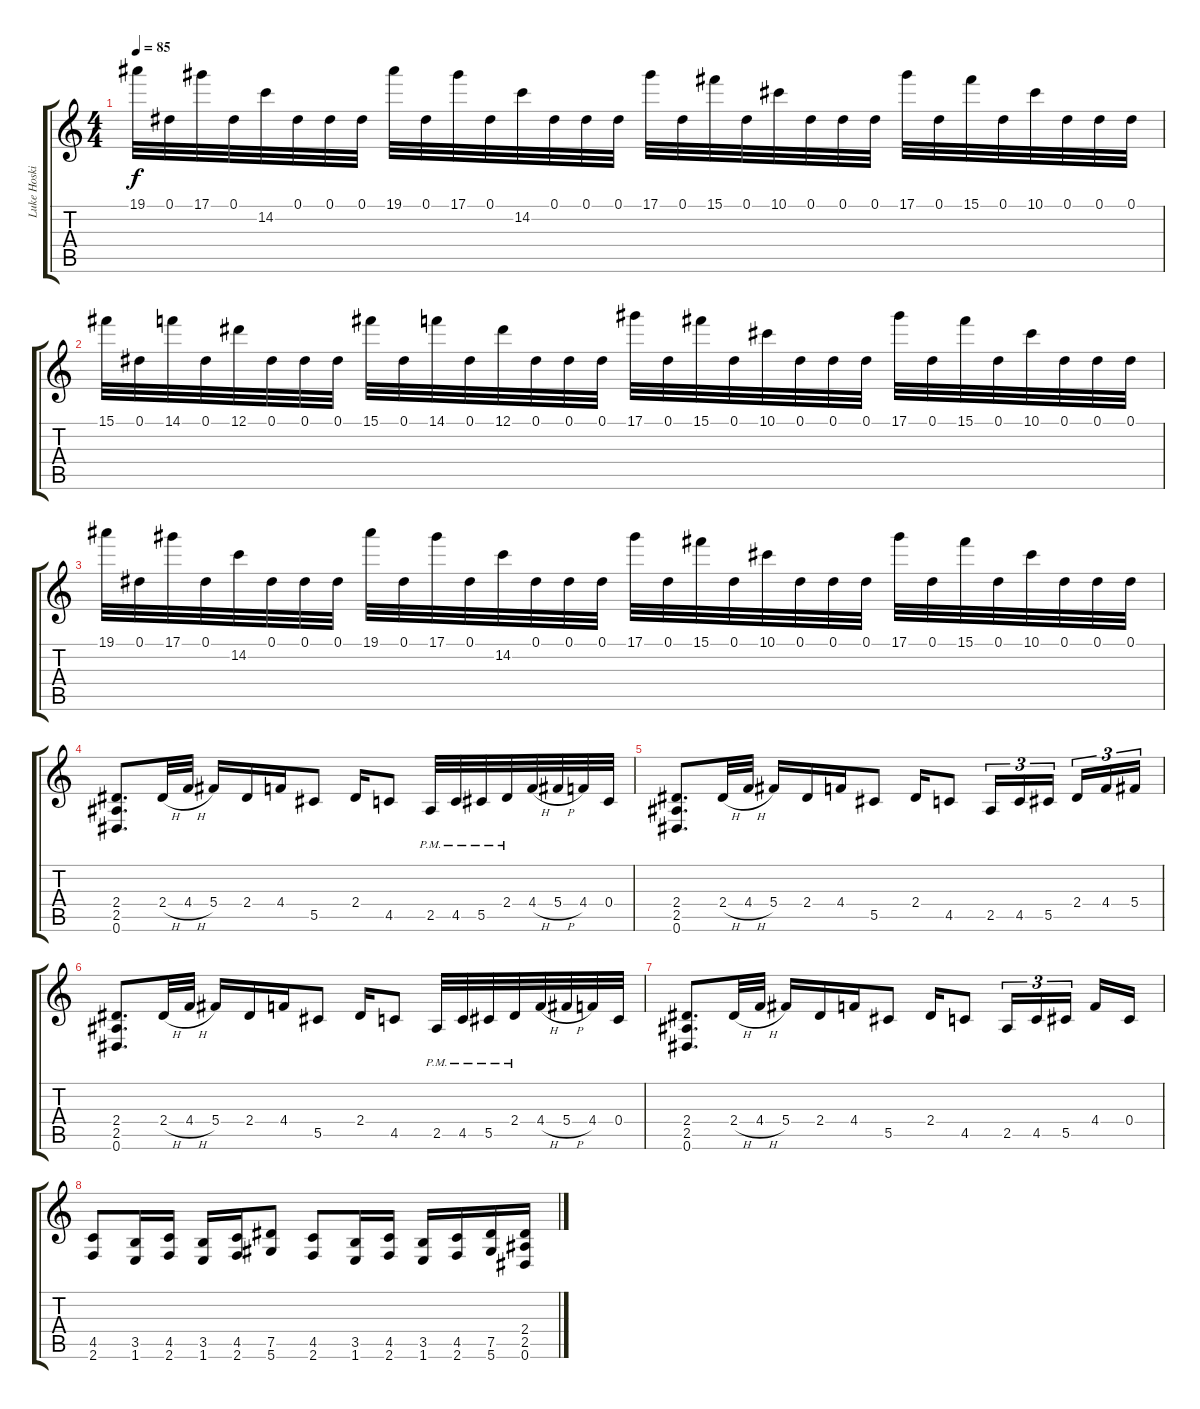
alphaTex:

\track ("Luke Hoskin" "Luke Hoski") {instrument distortionguitar}
\staff {score tabs}
\tuning (Eb4 Bb3 Gb3 Db3 Ab2 Eb2) {hide}
\ts (4 4)
\tempo 85
\clef g2
\ks c
19.1.32{dy f} 0.1.32 17.1.32 0.1.32 14.2.32 0.1.32 0.1.32 0.1.32 19.1.32 0.1.32 17.1.32 0.1.32 14.2.32 0.1.32 0.1.32 0.1.32 17.1.32 0.1.32 15.1.32 0.1.32 10.1.32 0.1.32 0.1.32 0.1.32 17.1.32 0.1.32 15.1.32 0.1.32 10.1.32 0.1.32 0.1.32 0.1.32 |
15.1.32 0.1.32 14.1.32 0.1.32 12.1.32 0.1.32 0.1.32 0.1.32 15.1.32 0.1.32 14.1.32 0.1.32 12.1.32 0.1.32 0.1.32 0.1.32 17.1.32 0.1.32 15.1.32 0.1.32 10.1.32 0.1.32 0.1.32 0.1.32 17.1.32 0.1.32 15.1.32 0.1.32 10.1.32 0.1.32 0.1.32 0.1.32 |
19.1.32 0.1.32 17.1.32 0.1.32 14.2.32 0.1.32 0.1.32 0.1.32 19.1.32 0.1.32 17.1.32 0.1.32 14.2.32 0.1.32 0.1.32 0.1.32 17.1.32 0.1.32 15.1.32 0.1.32 10.1.32 0.1.32 0.1.32 0.1.32 17.1.32 0.1.32 15.1.32 0.1.32 10.1.32 0.1.32 0.1.32 0.1.32 |
(2.4 2.5 0.6).8{d} 2.4{h}.32 4.4{h}.32 5.4.16 2.4.16 4.4.16 5.5.8 2.4.16 4.5.8 2.5{pm}.32 4.5{pm}.32 5.5{pm}.32 2.4{pm}.32 4.4{h}.32 5.4{h}.32 4.4.32 0.4.32 |
(2.4 2.5 0.6).8{d} 2.4{h}.32 4.4{h}.32 5.4.16 2.4.16 4.4.16 5.5.8 2.4.16 4.5.8 2.5.16{tu (3 2)} 4.5.16{tu (3 2)} 5.5.16{tu (3 2) beam splitsecondary} 2.4.16{tu (3 2)} 4.4.16{tu (3 2)} 5.4.16{tu (3 2)} |
(2.4 2.5 0.6).8{d} 2.4{h}.32 4.4{h}.32 5.4.16 2.4.16 4.4.16 5.5.8 2.4.16 4.5.8 2.5{pm}.32 4.5{pm}.32 5.5{pm}.32 2.4{pm}.32 4.4{h}.32 5.4{h}.32 4.4.32 0.4.32 |
(2.4 2.5 0.6).8{d} 2.4{h}.32 4.4{h}.32 5.4.16 2.4.16 4.4.16 5.5.8 2.4.16 4.5.8 2.5.16{tu (3 2)} 4.5.16{tu (3 2)} 5.5.16{tu (3 2) beam splitsecondary} 4.4.16 0.4.16 |
(4.5 2.6).8 (3.5 1.6).16 (4.5 2.6).16 (3.5 1.6).16 (4.5 2.6).16 (7.5 5.6).8 (4.5 2.6).8 (3.5 1.6).16 (4.5 2.6).16 (3.5 1.6).16 (4.5 2.6).16 (7.5 5.6).16 (2.4 2.5 0.6).16
